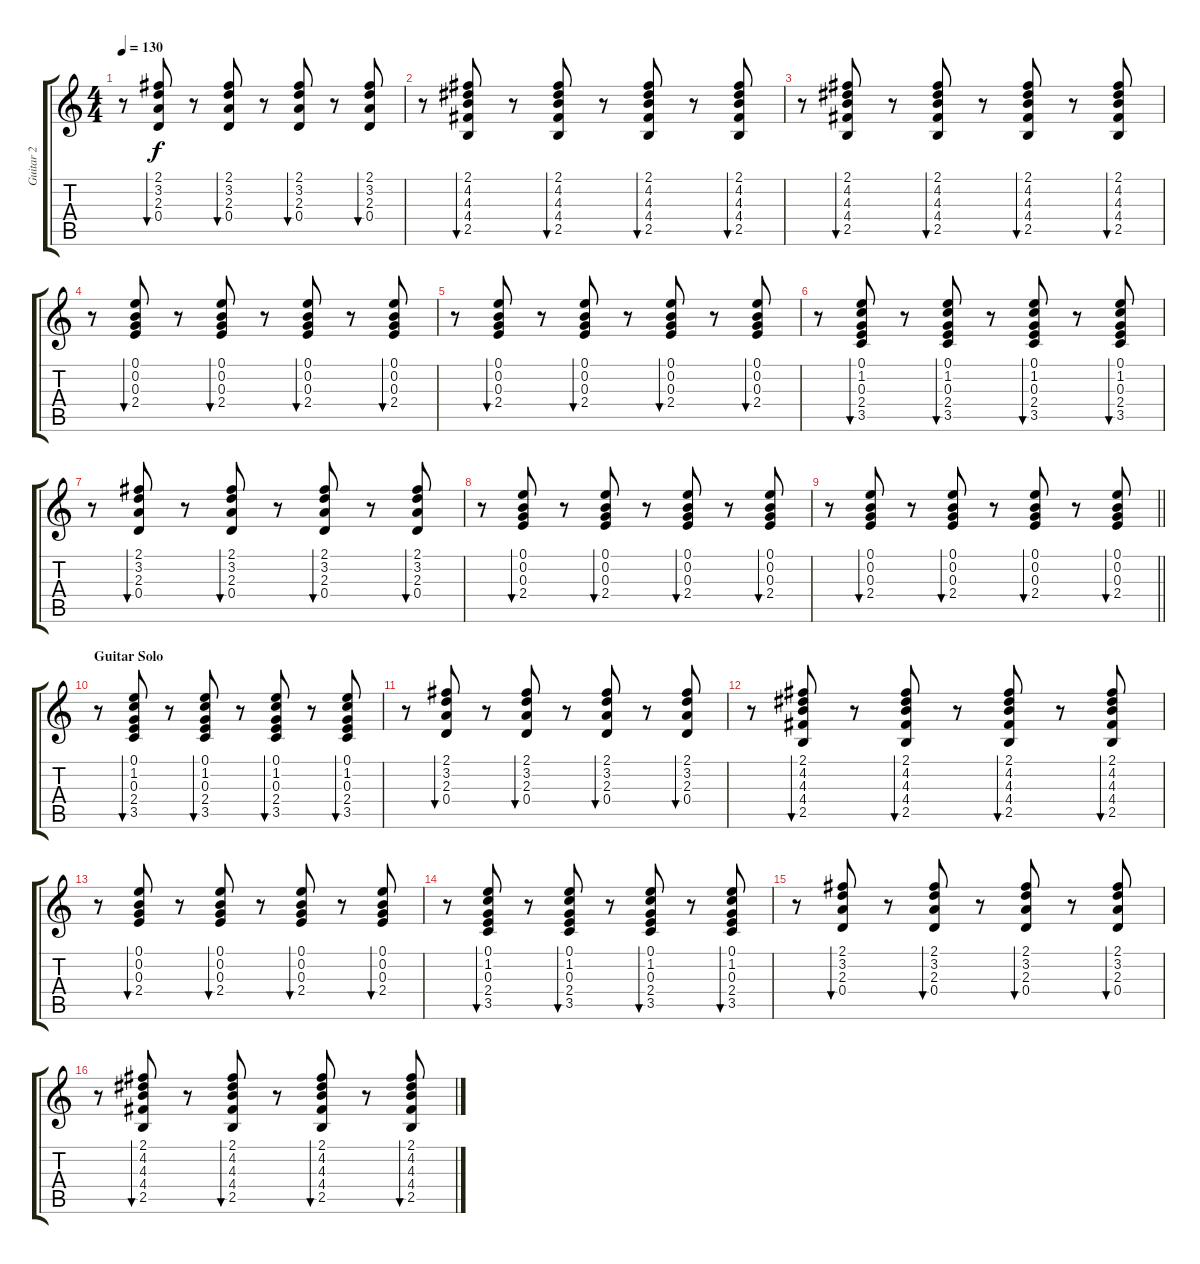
\track ("Guitar 2" "Guitar 2") {instrument acousticguitarsteel}
\staff {score tabs}
\tuning (E4 B3 G3 D3 A2 E2) {hide}
\ts (4 4)
\tempo 130
\clef g2
\ks c
r.8{dy f} (2.1 3.2 2.3 0.4).8{bu 30} r.8 (2.1 3.2 2.3 0.4).8{bu 30} r.8 (2.1 3.2 2.3 0.4).8{bu 30} r.8 (2.1 3.2 2.3 0.4).8{bu 30} |
r.8 (2.1 4.2 4.3 4.4 2.5).8{bu 30} r.8 (2.1 4.2 4.3 4.4 2.5).8{bu 30} r.8 (2.1 4.2 4.3 4.4 2.5).8{bu 30} r.8 (2.1 4.2 4.3 4.4 2.5).8{bu 30} |
r.8 (2.1 4.2 4.3 4.4 2.5).8{bu 30} r.8 (2.1 4.2 4.3 4.4 2.5).8{bu 30} r.8 (2.1 4.2 4.3 4.4 2.5).8{bu 30} r.8 (2.1 4.2 4.3 4.4 2.5).8{bu 30} |
r.8 (0.1 0.2 0.3 2.4).8{bu 30} r.8 (0.1 0.2 0.3 2.4).8{bu 30} r.8 (0.1 0.2 0.3 2.4).8{bu 30} r.8 (0.1 0.2 0.3 2.4).8{bu 30} |
r.8 (0.1 0.2 0.3 2.4).8{bu 30} r.8 (0.1 0.2 0.3 2.4).8{bu 30} r.8 (0.1 0.2 0.3 2.4).8{bu 30} r.8 (0.1 0.2 0.3 2.4).8{bu 30} |
r.8 (0.1 1.2 0.3 2.4 3.5).8{bu 30} r.8 (0.1 1.2 0.3 2.4 3.5).8{bu 30} r.8 (0.1 1.2 0.3 2.4 3.5).8{bu 30} r.8 (0.1 1.2 0.3 2.4 3.5).8{bu 30} |
r.8 (2.1 3.2 2.3 0.4).8{bu 30} r.8 (2.1 3.2 2.3 0.4).8{bu 30} r.8 (2.1 3.2 2.3 0.4).8{bu 30} r.8 (2.1 3.2 2.3 0.4).8{bu 30} |
r.8 (0.1 0.2 0.3 2.4).8{bu 30} r.8 (0.1 0.2 0.3 2.4).8{bu 30} r.8 (0.1 0.2 0.3 2.4).8{bu 30} r.8 (0.1 0.2 0.3 2.4).8{bu 30} |
\barLineRight lightlight
r.8 (0.1 0.2 0.3 2.4).8{bu 30} r.8 (0.1 0.2 0.3 2.4).8{bu 30} r.8 (0.1 0.2 0.3 2.4).8{bu 30} r.8 (0.1 0.2 0.3 2.4).8{bu 30} |
\section ("" "Guitar Solo")
r.8 (0.1 1.2 0.3 2.4 3.5).8{bu 30} r.8 (0.1 1.2 0.3 2.4 3.5).8{bu 30} r.8 (0.1 1.2 0.3 2.4 3.5).8{bu 30} r.8 (0.1 1.2 0.3 2.4 3.5).8{bu 30} |
r.8 (2.1 3.2 2.3 0.4).8{bu 30} r.8 (2.1 3.2 2.3 0.4).8{bu 30} r.8 (2.1 3.2 2.3 0.4).8{bu 30} r.8 (2.1 3.2 2.3 0.4).8{bu 30} |
r.8 (2.1 4.2 4.3 4.4 2.5).8{bu 30} r.8 (2.1 4.2 4.3 4.4 2.5).8{bu 30} r.8 (2.1 4.2 4.3 4.4 2.5).8{bu 30} r.8 (2.1 4.2 4.3 4.4 2.5).8{bu 30} |
r.8 (0.1 0.2 0.3 2.4).8{bu 30} r.8 (0.1 0.2 0.3 2.4).8{bu 30} r.8 (0.1 0.2 0.3 2.4).8{bu 30} r.8 (0.1 0.2 0.3 2.4).8{bu 30} |
r.8 (0.1 1.2 0.3 2.4 3.5).8{bu 30} r.8 (0.1 1.2 0.3 2.4 3.5).8{bu 30} r.8 (0.1 1.2 0.3 2.4 3.5).8{bu 30} r.8 (0.1 1.2 0.3 2.4 3.5).8{bu 30} |
r.8 (2.1 3.2 2.3 0.4).8{bu 30} r.8 (2.1 3.2 2.3 0.4).8{bu 30} r.8 (2.1 3.2 2.3 0.4).8{bu 30} r.8 (2.1 3.2 2.3 0.4).8{bu 30} |
r.8 (2.1 4.2 4.3 4.4 2.5).8{bu 30} r.8 (2.1 4.2 4.3 4.4 2.5).8{bu 30} r.8 (2.1 4.2 4.3 4.4 2.5).8{bu 30} r.8 (2.1 4.2 4.3 4.4 2.5).8{bu 30}
